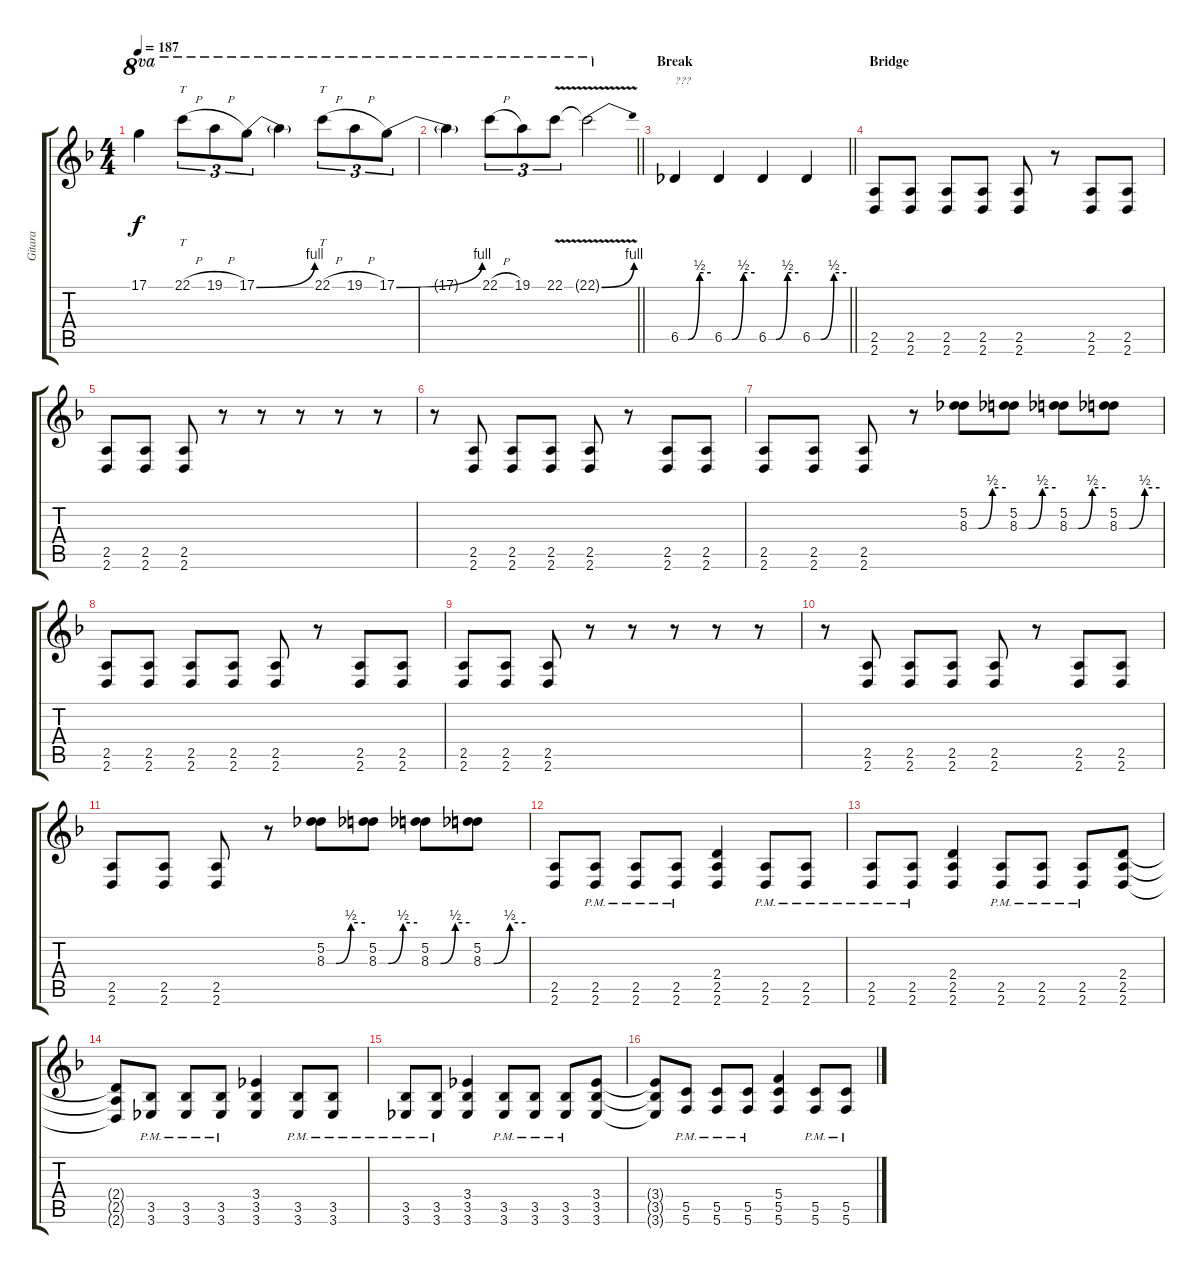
\track ("Gitara" "Gitara") {instrument distortionguitar}
\staff {score tabs}
\tuning (D4 A3 F3 C3 G2 C2) {hide}
\ts (4 4)
\tempo 187
\clef g2
\ks dminor
17.1{t}.4{ot 8va dy f} 22.1{h}.8{tt tu (3 2) ot 8va} 19.1{h}.8{tu (3 2) ot 8va} 17.1{be (bend 0 0 60 4)}.8{tu (3 2) ot 8va} 17.1{t}.4{ot 8va} 22.1{h}.8{tt tu (3 2) ot 8va} 19.1{h}.8{tu (3 2) ot 8va} 17.1{be (bend 0 0 60 4)}.8{tu (3 2) ot 8va} |
\barLineRight lightlight
17.1{t}.4{ot 8va} 22.1{h}.8{tu (3 2) ot 8va} 19.1.8{tu (3 2) ot 8va} 22.1{v}.8{tu (3 2) ot 8va} 22.1{be (bend 0 0 60 4) v t}.2{ot 8va} |
\section ("" "Break")
\barLineRight lightlight
6.5{be (custom 0 0 15 0 38 2 60 2)}.4{txt "???"} 6.5{be (custom 0 0 15 0 38 2 60 2)}.4 6.5{be (custom 0 0 15 0 38 2 60 2)}.4 6.5{be (custom 0 0 15 0 38 2 60 2)}.4 |
\section ("" "Bridge")
(2.5 2.6).8 (2.5 2.6).8 (2.5 2.6).8 (2.5 2.6).8 (2.5 2.6).8 r.8 (2.5 2.6).8 (2.5 2.6).8 |
(2.5 2.6).8 (2.5 2.6).8 (2.5 2.6).8 r.8 r.8 r.8 r.8 r.8 |
r.8 (2.5 2.6).8 (2.5 2.6).8 (2.5 2.6).8 (2.5 2.6).8 r.8 (2.5 2.6).8 (2.5 2.6).8 |
(2.5 2.6).8 (2.5 2.6).8 (2.5 2.6).8 r.8 (5.2 8.3{be (custom 0 0 15 0 38 2 60 2)}).8 (5.2 8.3{be (custom 0 0 15 0 38 2 60 2)}).8 (5.2 8.3{be (custom 0 0 15 0 38 2 60 2)}).8 (5.2 8.3{be (custom 0 0 15 0 38 2 60 2)}).8 |
(2.5 2.6).8 (2.5 2.6).8 (2.5 2.6).8 (2.5 2.6).8 (2.5 2.6).8 r.8 (2.5 2.6).8 (2.5 2.6).8 |
(2.5 2.6).8 (2.5 2.6).8 (2.5 2.6).8 r.8 r.8 r.8 r.8 r.8 |
r.8 (2.5 2.6).8 (2.5 2.6).8 (2.5 2.6).8 (2.5 2.6).8 r.8 (2.5 2.6).8 (2.5 2.6).8 |
(2.5 2.6).8 (2.5 2.6).8 (2.5 2.6).8 r.8 (5.2 8.3{be (custom 0 0 15 0 38 2 60 2)}).8 (5.2 8.3{be (custom 0 0 15 0 38 2 60 2)}).8 (5.2 8.3{be (custom 0 0 15 0 38 2 60 2)}).8 (5.2 8.3{be (custom 0 0 15 0 38 2 60 2)}).8 |
(2.5 2.6).8 (2.5{pm} 2.6{pm}).8 (2.5{pm} 2.6{pm}).8 (2.5{pm} 2.6{pm}).8 (2.4 2.5 2.6).4 (2.5{pm} 2.6{pm}).8 (2.5{pm} 2.6{pm}).8 |
(2.5{pm} 2.6{pm}).8 (2.5{pm} 2.6{pm}).8 (2.4 2.5 2.6).4 (2.5{pm} 2.6{pm}).8 (2.5{pm} 2.6{pm}).8 (2.5{pm} 2.6{pm}).8 (2.4 2.5 2.6).8 |
(2.4{t} 2.5{t} 2.6{t}).8 (3.5{pm} 3.6{pm}).8 (3.5{pm} 3.6{pm}).8 (3.5{pm} 3.6{pm}).8 (3.4 3.5 3.6).4 (3.5{pm} 3.6{pm}).8 (3.5{pm} 3.6{pm}).8 |
(3.5{pm} 3.6{pm}).8 (3.5{pm} 3.6{pm}).8 (3.4 3.5 3.6).4 (3.5{pm} 3.6{pm}).8 (3.5{pm} 3.6{pm}).8 (3.5{pm} 3.6{pm}).8 (3.4 3.5 3.6).8 |
(3.4{t} 3.5{t} 3.6{t}).8 (5.5{pm} 5.6{pm}).8 (5.5{pm} 5.6{pm}).8 (5.5{pm} 5.6{pm}).8 (5.4 5.5 5.6).4 (5.5{pm} 5.6{pm}).8 (5.5{pm} 5.6{pm}).8
